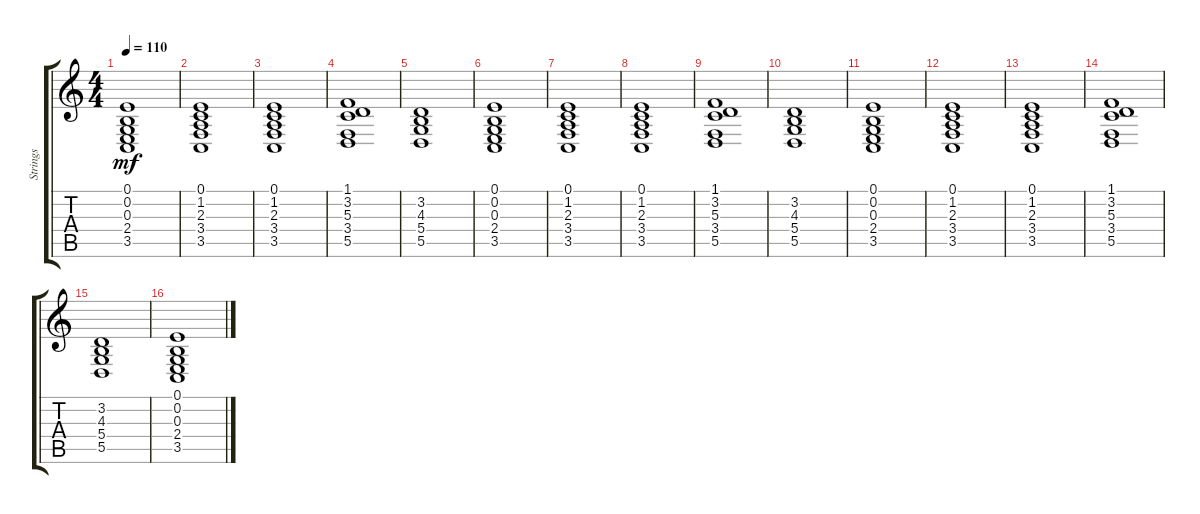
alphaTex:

\track ("Strings" "Strings") {instrument stringensemble1}
\staff {score tabs}
\tuning (E4 B3 G3 D3 A2 E2) {hide}
\ts (4 4)
\tempo 110
\clef g2
\ks c
(0.1 0.2 0.3 2.4 3.5).1{dy mf} |
(0.1 1.2 2.3 3.4 3.5).1 |
(0.1 1.2 2.3 3.4 3.5).1 |
(1.1 3.2 5.3 3.4 5.5).1 |
(3.2 4.3 5.4 5.5).1 |
(0.1 0.2 0.3 2.4 3.5).1 |
(0.1 1.2 2.3 3.4 3.5).1 |
(0.1 1.2 2.3 3.4 3.5).1 |
(1.1 3.2 5.3 3.4 5.5).1 |
(3.2 4.3 5.4 5.5).1 |
(0.1 0.2 0.3 2.4 3.5).1 |
(0.1 1.2 2.3 3.4 3.5).1 |
(0.1 1.2 2.3 3.4 3.5).1 |
(1.1 3.2 5.3 3.4 5.5).1 |
(3.2 4.3 5.4 5.5).1 |
(0.1 0.2 0.3 2.4 3.5).1
